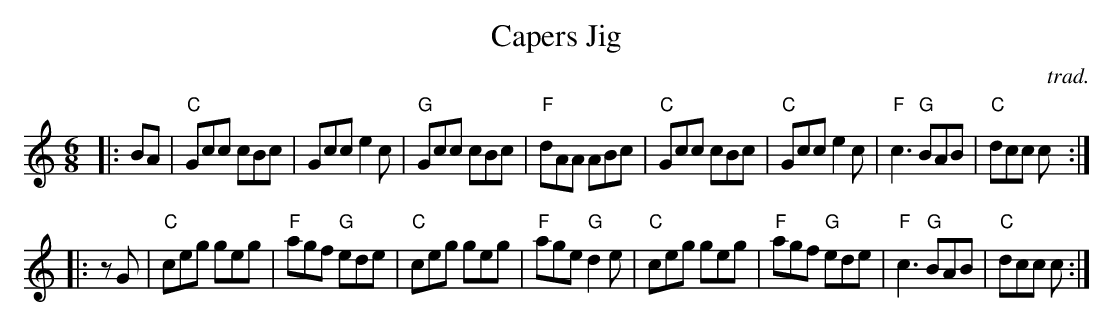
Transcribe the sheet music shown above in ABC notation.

X:1
T: Capers Jig
C: trad.
M: 6/8
L: 1/8
K: C
|: BA |\
"C"Gcc cBc | Gcc e2 c | "G"Gcc cBc | "F"dAA ABc |\
"C"Gcc cBc | "C"Gcc e2 c | "F"c3 "G"BAB | "C"dcc c :|
|: zG |\
"C"ceg geg | "F"agf "G"ede | "C"ceg geg | "F"age "G"d2 e |\
"C"ceg geg | "F"agf "G"ede | "F"c3 "G"BAB | "C"dcc c :|
